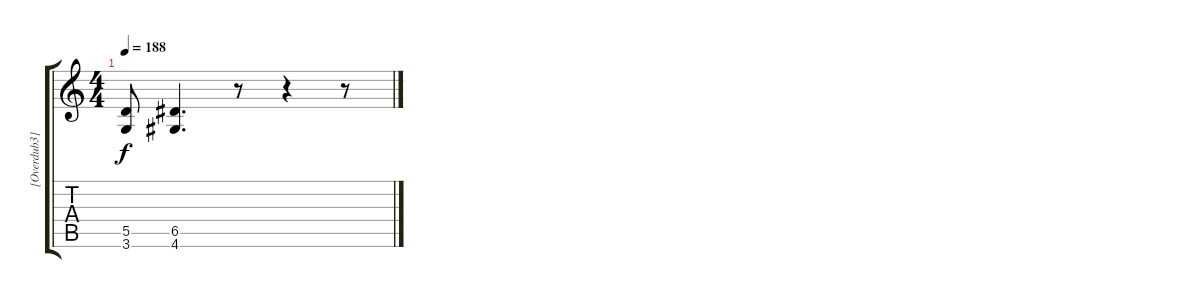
\track ("[Overdub3]" "[Overdub3]") {instrument distortionguitar}
\staff {score tabs}
\tuning (E4 B3 G3 D3 A2 E2) {hide}
\ts (4 4)
\tempo 188
\clef g2
\ks c
(5.5{t} 3.6{t}).8{dy f} (6.5 4.6).4{d} r.8 r.4 r.8
